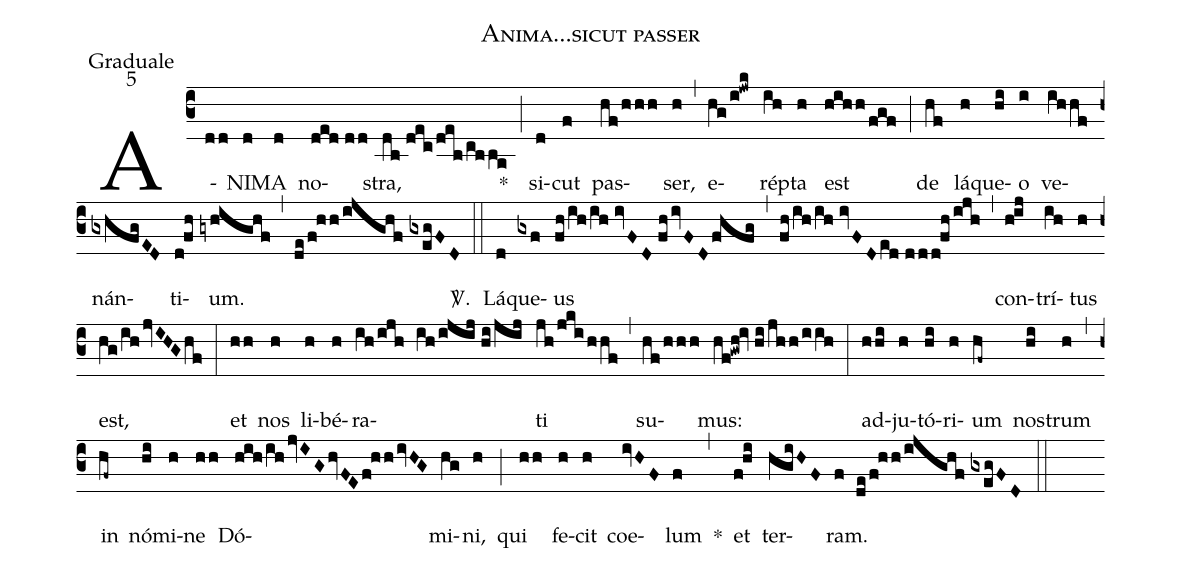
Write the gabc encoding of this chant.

name:Anima...sicut passer;
office-part:Graduale;
mode:5;
%%
(c3) A(dd)NI(d)MA(d) no(ded//dd)stra,(db//dec/deb/cbba) *(;) si(d)cut(f) pas(hf/hhh)ser,(h) (,) e(hg/i!jwk)rép(ih)ta(h) est(hihh/fgf) (;) de(hf) lá(h)que(hi)o(i) ve(ihhf)nán(gxhfgED)ti(d!fh)um.(gyhighf) (,) (de/f!hh/ijghf//gxegFD) <sp>V/</sp>.(::) Lá(d)que(gxf)us(fh/ih/ih//ivFD//fh/ivFD/fhfg) (,) (fh/ih/ih//ivFD/ed//ddd!fh/ijh) (,) con(h!ij)trí(ih)tus(h) est,(hg/ihjvIHG/hf) (:) et(hh) nos(h) li(h)bé(h)ra(ih/ijh ih/ijij//hi/jij)ti(jh/jki/hhf) (,) su(hf/hhh)mus:(hf!gwh!iv//hi/jhh/iih) (:) ad(hhi)ju(h)tó(hi)ri(h)um(hf~) nos(hi)trum(h) (,) in(hf~) nó(hi)mi(h)ne(hh) Dó(hih/ih/jvIG/hvFE/f!hhivHG)mi(hg)ni,(h) (;) qui(hh) fe(h)cit(h) coe(ivHF)lum(f) *(,) et(f!hi) ter(hgiHF)ram.(f de/f!hh/ijghf//gxegFD) (::)
